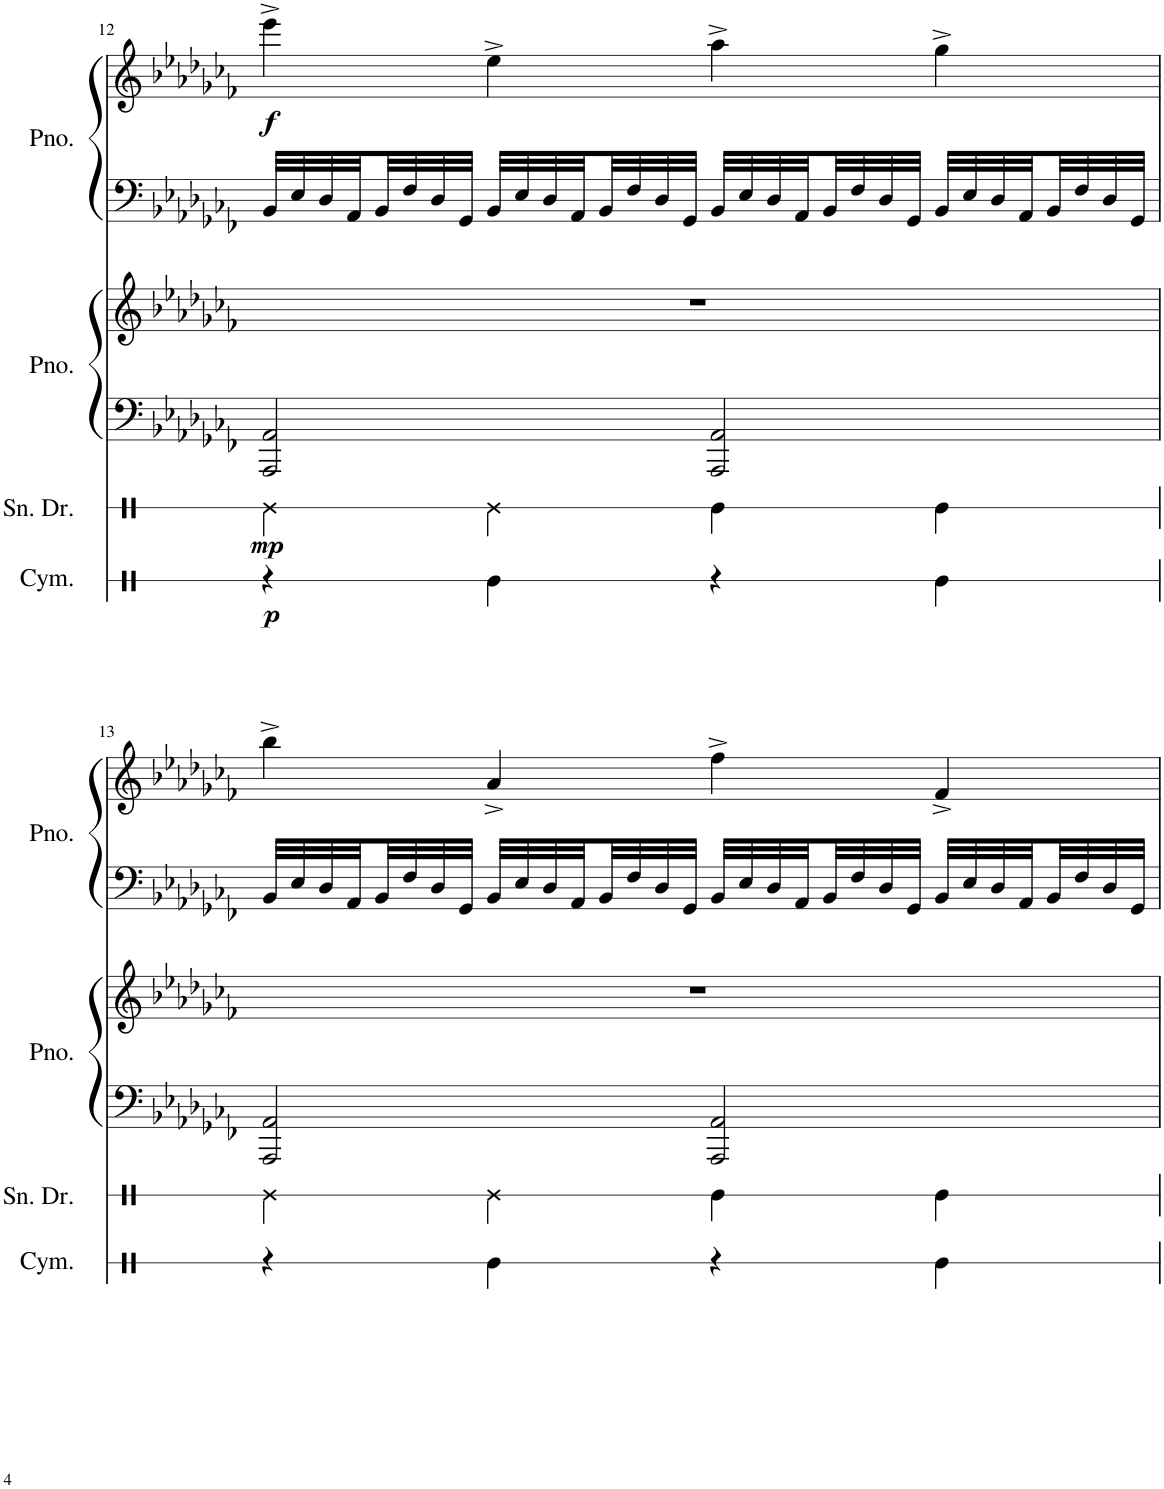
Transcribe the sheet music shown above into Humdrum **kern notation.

**kern	**dynam	**kern	**dynam	**kern	**kern	**kern	**kern	**dynam
*part4	*part4	*part3	*part3	*part2	*part2	*part1	*part1	*part1
*staff6	*staff6	*staff5	*staff5	*staff4	*staff3	*staff2	*staff1	*staff1/2
*I"Cymbal	*	*I"Snare Drum	*	*I"Piano	*	*I"Piano	*	*
*I'Cym.	*	*I'Sn. Dr.	*	*I'Pno.	*	*I'Pno.	*	*
!!LO:PB:g=z
*clefX	*	*clefX	*	*clefF4	*clefG2	*clefF4	*clefG2	*
*k[]	*	*k[]	*	*k[b-e-a-d-g-c-f-]	*k[b-e-a-d-g-c-f-]	*k[b-e-a-d-g-c-f-]	*k[b-e-a-d-g-c-f-]	*
*M4/4	*	*M4/4	*	*M4/4	*M4/4	*M4/4	*M4/4	*
=12	=12	=12	=12	=12	=12	=12	=12	=12
!	!LO:DY:b	!	!LO:DY:b	!	!	!	!	!LO:DY:b
4r	p	4Re\	mp	2AAA-/ 2AA-/	1r	32BB-/LLL	4eee-^\	f
.	.	.	.	.	.	32E-/	.	.
.	.	.	.	.	.	32D-/	.	.
.	.	.	.	.	.	32AA-/	.	.
.	.	.	.	.	.	32BB-/	.	.
.	.	.	.	.	.	32F-/	.	.
.	.	.	.	.	.	32D-/	.	.
.	.	.	.	.	.	32GG-/JJJ	.	.
4Re\	.	4Re\	.	.	.	32BB-/LLL	4ee-^\	.
.	.	.	.	.	.	32E-/	.	.
.	.	.	.	.	.	32D-/	.	.
.	.	.	.	.	.	32AA-/	.	.
.	.	.	.	.	.	32BB-/	.	.
.	.	.	.	.	.	32F-/	.	.
.	.	.	.	.	.	32D-/	.	.
.	.	.	.	.	.	32GG-/JJJ	.	.
4r	.	4Re\	.	2AAA-/ 2AA-/	.	32BB-/LLL	4aa-^\	.
.	.	.	.	.	.	32E-/	.	.
.	.	.	.	.	.	32D-/	.	.
.	.	.	.	.	.	32AA-/	.	.
.	.	.	.	.	.	32BB-/	.	.
.	.	.	.	.	.	32F-/	.	.
.	.	.	.	.	.	32D-/	.	.
.	.	.	.	.	.	32GG-/JJJ	.	.
4Re\	.	4Re\	.	.	.	32BB-/LLL	4gg-^\	.
.	.	.	.	.	.	32E-/	.	.
.	.	.	.	.	.	32D-/	.	.
.	.	.	.	.	.	32AA-/	.	.
.	.	.	.	.	.	32BB-/	.	.
.	.	.	.	.	.	32F-/	.	.
.	.	.	.	.	.	32D-/	.	.
.	.	.	.	.	.	32GG-/JJJ	.	.
!!LO:LB:g=z
=13	=13	=13	=13	=13	=13	=13	=13	=13
4r	.	4Re\	.	2AAA-/ 2AA-/	1r	32BB-/LLL	4bb-^\	.
.	.	.	.	.	.	32E-/	.	.
.	.	.	.	.	.	32D-/	.	.
.	.	.	.	.	.	32AA-/	.	.
.	.	.	.	.	.	32BB-/	.	.
.	.	.	.	.	.	32F-/	.	.
.	.	.	.	.	.	32D-/	.	.
.	.	.	.	.	.	32GG-/JJJ	.	.
4Re\	.	4Re\	.	.	.	32BB-/LLL	4a-^/	.
.	.	.	.	.	.	32E-/	.	.
.	.	.	.	.	.	32D-/	.	.
.	.	.	.	.	.	32AA-/	.	.
.	.	.	.	.	.	32BB-/	.	.
.	.	.	.	.	.	32F-/	.	.
.	.	.	.	.	.	32D-/	.	.
.	.	.	.	.	.	32GG-/JJJ	.	.
4r	.	4Re\	.	2AAA-/ 2AA-/	.	32BB-/LLL	4ff-^\	.
.	.	.	.	.	.	32E-/	.	.
.	.	.	.	.	.	32D-/	.	.
.	.	.	.	.	.	32AA-/	.	.
.	.	.	.	.	.	32BB-/	.	.
.	.	.	.	.	.	32F-/	.	.
.	.	.	.	.	.	32D-/	.	.
.	.	.	.	.	.	32GG-/JJJ	.	.
4Re\	.	4Re\	.	.	.	32BB-/LLL	4f-^/	.
.	.	.	.	.	.	32E-/	.	.
.	.	.	.	.	.	32D-/	.	.
.	.	.	.	.	.	32AA-/	.	.
.	.	.	.	.	.	32BB-/	.	.
.	.	.	.	.	.	32F-/	.	.
.	.	.	.	.	.	32D-/	.	.
.	.	.	.	.	.	32GG-/JJJ	.	.
=	=	=	=	=	=	=	=	=
*-	*-	*-	*-	*-	*-	*-	*-	*-
